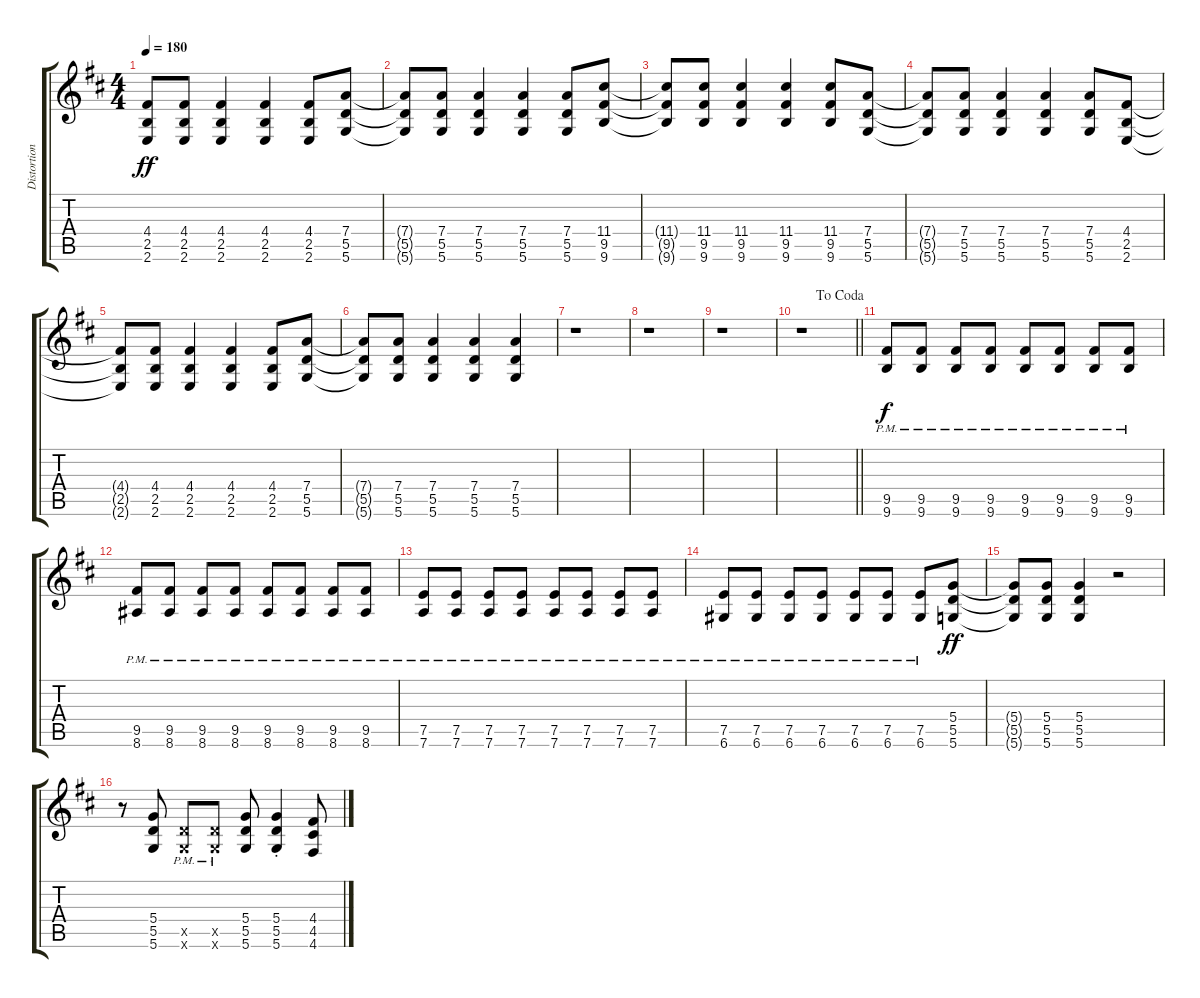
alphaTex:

\track ("Distortion Guitar 1" "Distortion") {instrument distortionguitar}
\staff {score tabs}
\tuning (E4 B3 G3 D3 A2 D2) {hide}
\ts (4 4)
\tempo 180
\clef g2
\ks d
(4.4{t} 2.5{t} 2.6{t}).8{dy ff} (4.4 2.5 2.6).8 (4.4 2.5 2.6).4 (4.4 2.5 2.6).4 (4.4 2.5 2.6).8 (7.4 5.5 5.6).8 |
(7.4{t} 5.5{t} 5.6{t}).8 (7.4 5.5 5.6).8 (7.4 5.5 5.6).4 (7.4 5.5 5.6).4 (7.4 5.5 5.6).8 (11.4 9.5 9.6).8 |
(11.4{t} 9.5{t} 9.6{t}).8 (11.4 9.5 9.6).8 (11.4 9.5 9.6).4 (11.4 9.5 9.6).4 (11.4 9.5 9.6).8 (7.4 5.5 5.6).8 |
(7.4{t} 5.5{t} 5.6{t}).8 (7.4 5.5 5.6).8 (7.4 5.5 5.6).4 (7.4 5.5 5.6).4 (7.4 5.5 5.6).8 (4.4 2.5 2.6).8 |
(4.4{t} 2.5{t} 2.6{t}).8 (4.4 2.5 2.6).8 (4.4 2.5 2.6).4 (4.4 2.5 2.6).4 (4.4 2.5 2.6).8 (7.4 5.5 5.6).8 |
(7.4{t} 5.5{t} 5.6{t}).8 (7.4 5.5 5.6).8 (7.4 5.5 5.6).4 (7.4 5.5 5.6).4 (7.4 5.5 5.6).4 |
r.1 |
r.1 |
r.1 |
\jump dacoda
\barLineRight lightlight
r.1 |
(9.5{pm} 9.6{pm}).8{dy f} (9.5{pm} 9.6{pm}).8 (9.5{pm} 9.6{pm}).8 (9.5{pm} 9.6{pm}).8 (9.5{pm} 9.6{pm}).8 (9.5{pm} 9.6{pm}).8 (9.5{pm} 9.6{pm}).8 (9.5{pm} 9.6{pm}).8 |
(9.5{pm} 8.6{pm}).8 (9.5{pm} 8.6{pm}).8 (9.5{pm} 8.6{pm}).8 (9.5{pm} 8.6{pm}).8 (9.5{pm} 8.6{pm}).8 (9.5{pm} 8.6{pm}).8 (9.5{pm} 8.6{pm}).8 (9.5{pm} 8.6{pm}).8 |
(7.5{pm} 7.6{pm}).8 (7.5{pm} 7.6{pm}).8 (7.5{pm} 7.6{pm}).8 (7.5{pm} 7.6{pm}).8 (7.5{pm} 7.6{pm}).8 (7.5{pm} 7.6{pm}).8 (7.5{pm} 7.6{pm}).8 (7.5{pm} 7.6{pm}).8 |
(7.5{pm} 6.6{pm}).8 (7.5{pm} 6.6{pm}).8 (7.5{pm} 6.6{pm}).8 (7.5{pm} 6.6{pm}).8 (7.5{pm} 6.6{pm}).8 (7.5{pm} 6.6{pm}).8 (7.5{pm} 6.6{pm}).8 (5.4 5.5 5.6).8{dy ff} |
(5.4{t} 5.5{t} 5.6{t}).8 (5.4 5.5 5.6).8 (5.4 5.5 5.6).4 r.2 |
r.8 (5.4 5.5 5.6).8 (5.5{pm x} 5.6{pm x}).8 (5.5{pm x} 5.6{pm x}).8 (5.4 5.5 5.6).8 (5.4{st} 5.5{st} 5.6{st}).4 (4.4 4.5 4.6).8
